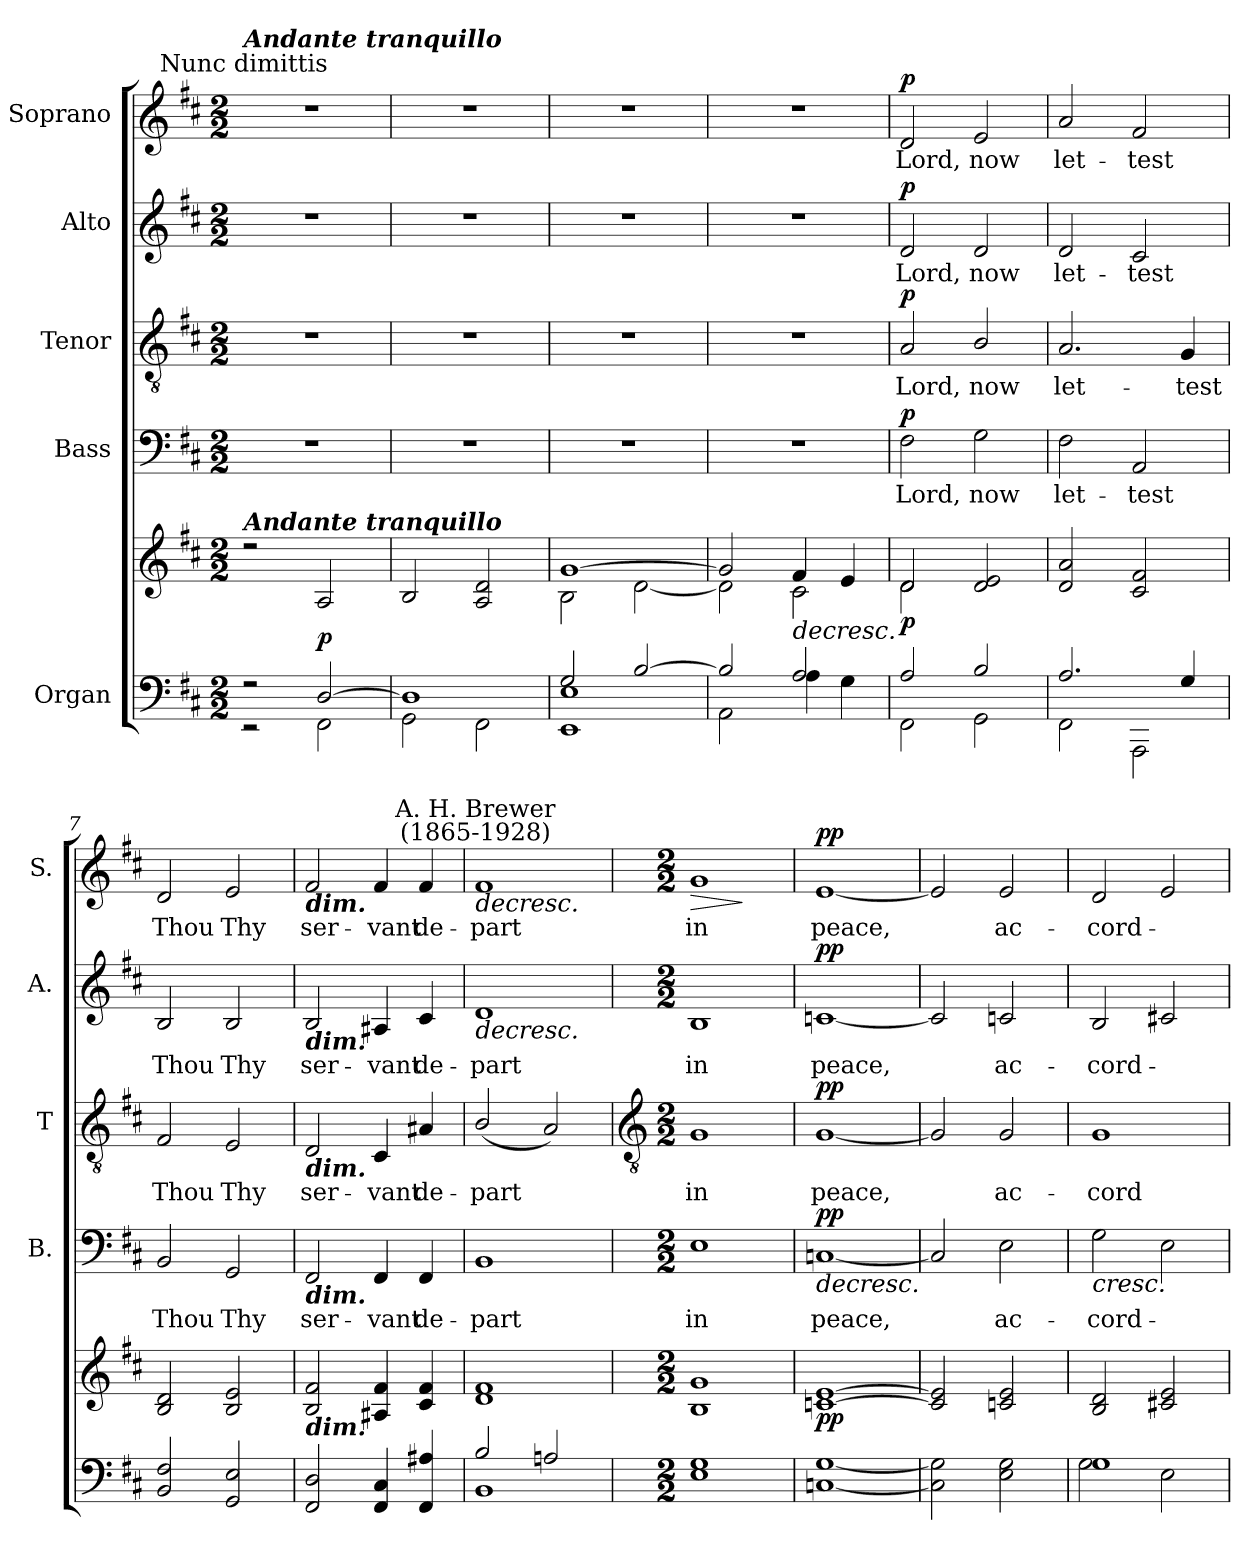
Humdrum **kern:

**kern	**kern	**dynam	**kern	**text	**dynam	**kern	**text	**dynam	**kern	**text	**dynam	**kern	**text	**dynam
*part5	*part5	*part5	*part4	*part4	*part4	*part3	*part3	*part3	*part2	*part2	*part2	*part1	*part1	*part1
*staff6	*staff5	*staff5/6	*staff4	*staff4	*staff4	*staff3	*staff3	*staff3	*staff2	*staff2	*staff2	*staff1	*staff1	*staff1
*I"Organ	*	*	*I"Bass	*	*	*I"Tenor	*	*	*I"Alto	*	*	*I"Soprano	*	*
*	*	*	*I'B.	*	*	*I'T	*	*	*I'A.	*	*	*I'S.	*	*
*clefF4	*clefG2	*	*clefF4	*	*	*clefGv2	*	*	*clefG2	*	*	*clefG2	*	*
*k[f#c#]	*k[f#c#]	*	*k[f#c#]	*	*	*k[f#c#]	*	*	*k[f#c#]	*	*	*k[f#c#]	*	*
*D:	*D:	*	*D:	*	*	*D:	*	*	*D:	*	*	*D:	*	*
*M2/2	*M2/2	*	*M2/2	*	*	*M2/2	*	*	*M2/2	*	*	*M2/2	*	*
*MM120	*MM120	*	*MM120	*	*	*MM120	*	*	*MM120	*	*	*MM120	*	*
=1	=1	=1	=1	=1	=1	=1	=1	=1	=1	=1	=1	=1	=1	=1
*^	*^	*	*	*	*	*	*	*	*	*	*	*	*	*
!	!	!	!	!	!	!	!	!	!	!	!	!	!	!LO:TX:a:cj:t=Nunc dimittis	!	!
!	!	!	!	!	!	!	!	!	!	!	!	!	!	!LO:TX:a:Bi:t=Andante tranquillo	!	!
!	!	!LO:TX:a:Bi:t=Andante tranquillo	!	!	!	!	!	!	!	!	!	!	!	!	!	!
2r	2r	2r	1ryy	.	1r	.	.	1r	.	.	1r	.	.	1r	.	.
!	!	!	!	!LO:DY:b	!	!	!	!	!	!	!	!	!	!	!	!
[2D/	2FF#\	2A/	.	p	.	.	.	.	.	.	.	.	.	.	.	.
=2	=2	=2	=2	=2	=2	=2	=2	=2	=2	=2	=2	=2	=2	=2	=2	=2
1D/]	2GG\	2B/	1ryy	.	1r	.	.	1r	.	.	1r	.	.	1r	.	.
.	2FF#\	2A/ 2d/	.	.	.	.	.	.	.	.	.	.	.	.	.	.
=3	=3	=3	=3	=3	=3	=3	=3	=3	=3	=3	=3	=3	=3	=3	=3	=3
2G/	1EE\ 1E\	[1g/	2B\	.	1r	.	.	1r	.	.	1r	.	.	1r	.	.
[2B/	.	.	[2d\	.	.	.	.	.	.	.	.	.	.	.	.	.
=4	=4	=4	=4	=4	=4	=4	=4	=4	=4	=4	=4	=4	=4	=4	=4	=4
2B/]	2AA\	2g/]	2d\]	.	1r	.	.	1r	.	.	1r	.	.	1r	.	.
!	!	!	!	!LO:HP:b	!	!	!	!	!	!	!	!	!	!	!	!
2A/	4A\	4f#/	2c#\	>	.	.	.	.	.	.	.	.	.	.	.	.
.	4G\	4e/	.	.	.	.	.	.	.	.	.	.	.	.	.	.
=5	=5	=5	=5	=5	=5	=5	=5	=5	=5	=5	=5	=5	=5	=5	=5	=5
!	!	!	!	!LO:DY:b	!	!LO:LY:b	!LO:DY:b	!	!LO:LY:b	!LO:DY:b	!	!LO:LY:b	!LO:DY:b	!	!LO:LY:b	!LO:DY:b
2A/	2FF#\	2d/	2d\	p	2F#	Lord,	p	2A	Lord,	p	2d	Lord,	p	2d	Lord,	p
!	!	!	!	!	!	!LO:LY:b	!	!	!LO:LY:b	!	!	!LO:LY:b	!	!	!LO:LY:b	!
2B/	2GG\	2d/ 2e/	2ryy	.	2G	now	]	2B/	now	.	2d	now	.	2e	now	.
=6	=6	=6	=6	=6	=6	=6	=6	=6	=6	=6	=6	=6	=6	=6	=6	=6
!	!	!	!	!	!	!LO:LY:b	!	!	!LO:LY:b	!	!	!LO:LY:b	!	!	!LO:LY:b	!
2.A/	2FF#\	2d/ 2a/	1ryy	.	2F#	let-	.	2.A	let-	.	2d	let-	.	2a	let-	.
!	!	!	!	!	!	!LO:LY:b	!	!	!	!	!	!LO:LY:b	!	!	!LO:LY:b	!
.	2AAA\	2c#/ 2f#/	.	.	2AA	-test	.	.	.	.	2c#	-test	.	2f#	-test	.
!	!	!	!	!	!	!	!	!	!LO:LY:b	!	!	!	!	!	!	!
4G/	.	.	.	.	.	.	.	4G	-test	.	.	.	.	.	.	.
=7	=7	=7	=7	=7	=7	=7	=7	=7	=7	=7	=7	=7	=7	=7	=7	=7
!	!	!	!	!	!	!LO:LY:b	!	!	!LO:LY:b	!	!	!LO:LY:b	!	!	!LO:LY:b	!
2BB/ 2F#/	1ryy	2B/ 2d/	1ryy	.	2BB	Thou	.	2F#	Thou	.	2B	Thou	.	2d	Thou	.
!	!	!	!	!	!	!LO:LY:b	!	!	!LO:LY:b	!	!	!LO:LY:b	!	!	!LO:LY:b	!
2GG/ 2E/	.	2B/ 2e/	.	.	2GG	Thy	.	2E	Thy	.	2B	Thy	.	2e	Thy	.
=8	=8	=8	=8	=8	=8	=8	=8	=8	=8	=8	=8	=8	=8	=8	=8	=8
!	!	!	!	!	!	!	!	!	!	!	!	!	!	!LO:TX:b:Bi:t=dim.	!	!
!	!	!	!	!	!	!	!	!	!	!	!LO:TX:b:Bi:t=dim.	!	!	!	!	!
!	!	!	!	!	!	!	!	!LO:TX:b:Bi:t=dim.	!	!	!	!	!	!	!	!
!	!	!	!	!	!LO:TX:b:Bi:t=dim.	!	!	!	!	!	!	!	!	!	!	!
!	!	!LO:TX:b:Bi:t=dim.	!	!	!	!	!	!	!	!	!	!	!	!	!	!
!	!	!	!	!	!	!LO:LY:b	!	!	!LO:LY:b	!	!	!LO:LY:b	!	!	!LO:LY:b	!
2FF#/ 2D/	1ryy	2B/ 2f#/	1ryy	.	2FF#	ser-	.	2D	ser-	.	2B	ser-	.	2f#	ser-	.
!	!	!	!	!	!	!LO:LY:b	!	!	!LO:LY:b	!	!	!LO:LY:b	!	!	!LO:LY:b	!
4FF#/ 4C#/	.	4A#X/ 4f#/	.	.	4FF#	-vant	.	4C#	-vant	.	4A#X	-vant	.	4f#	-vant	.
!	!	!	!	!	!	!LO:LY:b	!	!	!LO:LY:b	!	!	!LO:LY:b	!	!	!LO:LY:b	!
4FF#/ 4A#X/	.	4c#/ 4f#/	.	.	4FF#	de-	.	4A#X	de-	.	4c#	de-	.	4f#	de-	.
=9	=9	=9	=9	=9	=9	=9	=9	=9	=9	=9	=9	=9	=9	=9	=9	=9
!	!	!	!	!	!	!	!	!	!	!	!	!	!	!LO:TX:a:cj:t=A. H. Brewer\n(1865-1928)	!	!
!	!	!	!	!	!	!LO:LY:b	!	!	!LO:LY:b	!	!	!LO:LY:b	!LO:HP:b	!	!LO:LY:b	!LO:HP:b
2B/	1BB\	1d/ 1f#/	1ryy	.	1BB	-part	.	(<2B/	-part	.	1d	-part	>	1f#	-part	>
2An/	.	.	.	.	.	.	.	2A)	.	.	.	.	.	.	.	.
!!LO:LB:g=z
=10	=10	=10	=10	=10	=10	=10	=10	=10	=10	=10	=10	=10	=10	=10	=10	=10
*	*	*	*	*	*	*	*	*clefGv2	*	*	*	*	*	*	*	*
*M2/2	*	*M2/2	*	*	*M2/2	*	*	*M2/2	*	*	*M2/2	*	*	*M2/2	*	*
!	!	!	!	!	!	!LO:LY:b	!	!	!LO:LY:b	!	!	!LO:LY:b	!	!	!LO:LY:b	!LO:HP:b
1E/ 1G/	1ryy	1B/ 1g/	1ryy	.	1E	in	.	1G	in	.	1B	in	.	1g	in	>
*v	*v	*	*	*	*	*	*	*	*	*	*	*	*	*	*	*
*	*v	*v	*	*	*	*	*	*	*	*	*	*	*	*	*
.	.	.	.	.	[	.	.	.	.	.	.	.	.	]
=11	=11	=11	=11	=11	=11	=11	=11	=11	=11	=11	=11	=11	=11	=11
*^	*^	*	*	*	*	*	*	*	*	*	*	*	*	*
!	!	!	!	!LO:DY:b	!	!LO:LY:b	!LO:HP:b	!	!LO:LY:b	!	!	!LO:LY:b	!	!	!LO:LY:b	!
!	!	!	!	!	!	!	!LO:DY:n=1:b	!	!	!LO:DY:b	!	!	!LO:DY:b	!	!	!LO:DY:b
1ryy	[1Cn\ [1G\	[1cn/ [1e/	1ryy	pp	[1Cn	peace,	> pp	[1G	peace,	pp	[1cn	peace,	pp	[1e	peace,	pp
=12	=12	=12	=12	=12	=12	=12	=12	=12	=12	=12	=12	=12	=12	=12	=12	=12
1ryy	2C\] 2G\]	2c/] 2e/]	1ryy	.	2C]	.	.	2G]	.	.	2c]	.	.	2e]	.	.
!	!	!	!	!	!	!LO:LY:b	!	!	!LO:LY:b	!	!	!LO:LY:b	!	!	!LO:LY:b	!
.	2E\ 2G\	2c/ 2e/	.	.	2E	ac-	.	2G	ac-	.	2c	ac-	]	2e	ac-	]
=13	=13	=13	=13	=13	=13	=13	=13	=13	=13	=13	=13	=13	=13	=13	=13	=13
!	!	!	!	!	!	!LO:LY:b	!LO:HP:b	!	!LO:LY:b	!	!	!LO:LY:b	!	!	!LO:LY:b	!
1G/	2G\	2B/ 2d/	1ryy	.	2G	-cord-	<	1G	-cord-	.	2B	-cord-	.	2d	-cord-	.
.	2E\	2c#X/ 2e/	.	.	2E	.	.	.	.	.	2c#X	.	.	2e	.	.
*v	*v	*	*	*	*	*	*	*	*	*	*	*	*	*	*	*
*	*v	*v	*	*	*	*	*	*	*	*	*	*	*	*	*
.	.	]	.	.	.	.	.	.	.	.	.	.	.	.
=	=	=	=	=	=	=	=	=	=	=	=	=	=	=
*-	*-	*-	*-	*-	*-	*-	*-	*-	*-	*-	*-	*-	*-	*-
